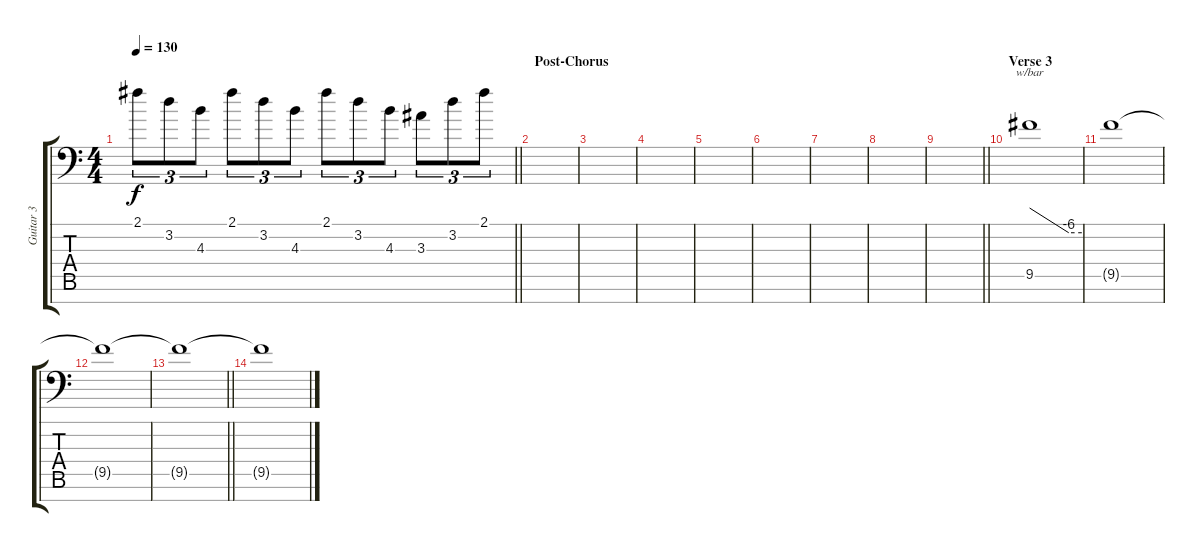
\track ("Guitar 3" "Guitar 3") {instrument overdrivenguitar}
\staff {score tabs}
\tuning (E4 B3 G3 D3 A2 E2 A1) {hide}
\ts (4 4)
\tempo 130
\clef f4
\barLineRight lightlight
\ks c
2.1.8{tu (3 2) dy f} 3.2.8{tu (3 2)} 4.3.8{tu (3 2)} 2.1.8{tu (3 2)} 3.2.8{tu (3 2)} 4.3.8{tu (3 2)} 2.1.8{tu (3 2)} 3.2.8{tu (3 2)} 4.3.8{tu (3 2)} 3.3.8{tu (3 2)} 3.2.8{tu (3 2)} 2.1.8{tu (3 2)} |
\section ("" "Post-Chorus")
|
|
|
|
|
|
|
\barLineRight lightlight
|
\section ("" "Verse 3")
9.5.1{tbe (custom default 0 0 45 -24 60 -24)} |
9.5{t}.1{volume 0} |
9.5{t}.1 |
\barLineRight lightlight
9.5{t}.1 |
9.5{t}.1
